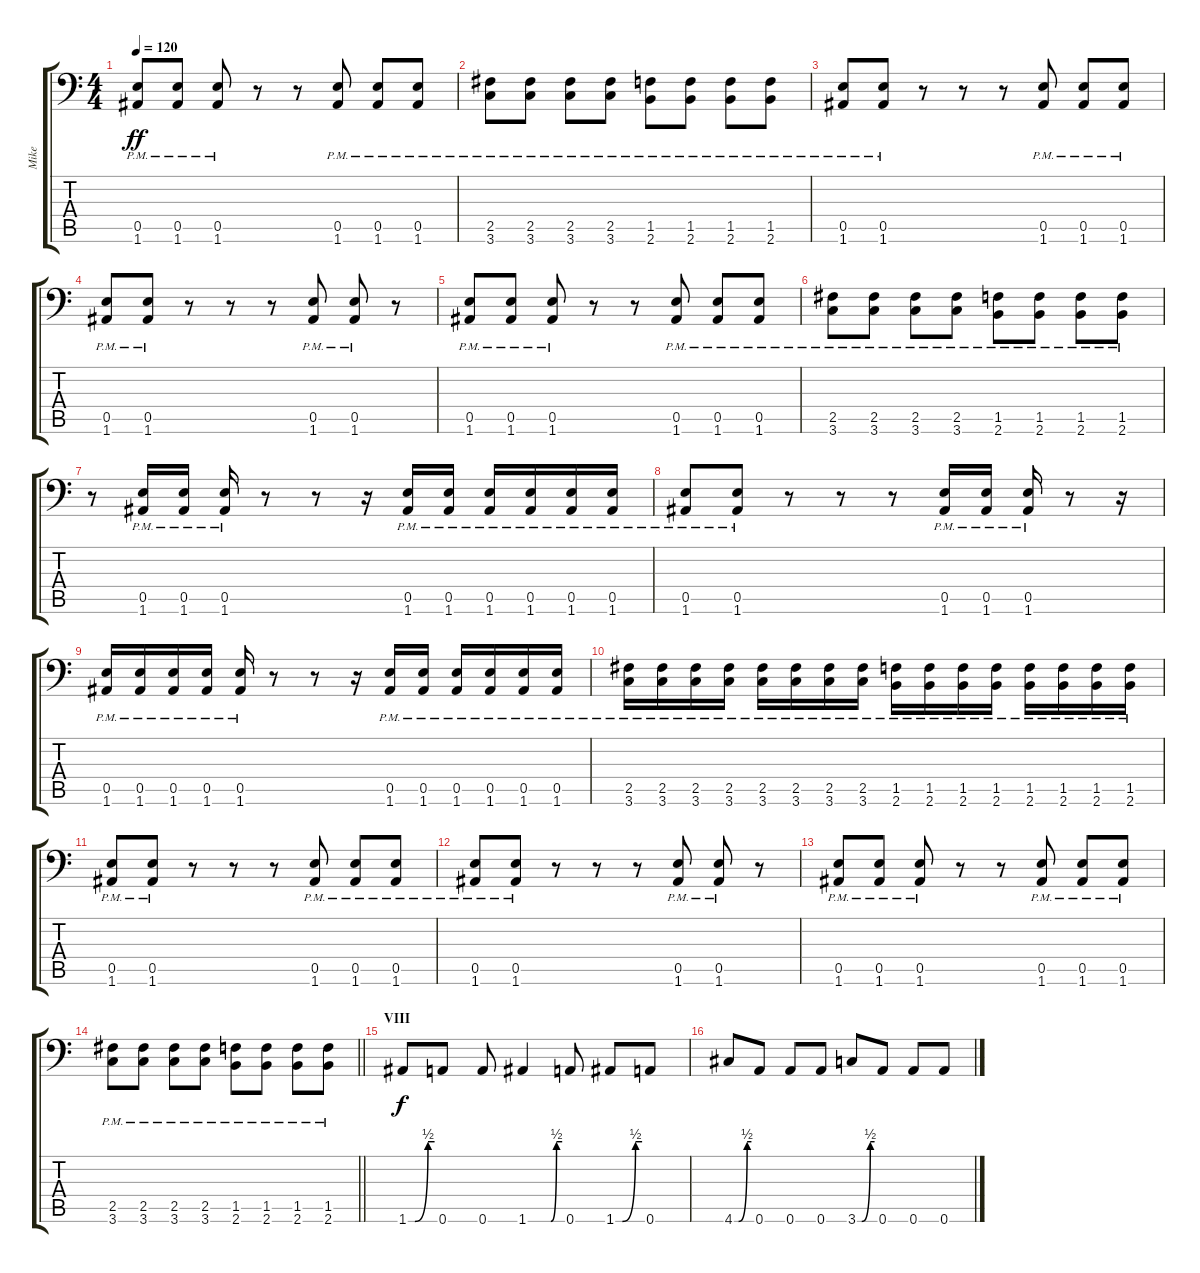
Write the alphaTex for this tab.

\track ("Mike" "Mike") {instrument distortionguitar}
\staff {score tabs}
\tuning (B3 Gb3 D3 A2 E2 A1) {hide}
\ts (4 4)
\tempo 120
\clef f4
\ks c
(0.5{pm} 1.6{pm}).8{dy ff} (0.5{pm} 1.6{pm}).8 (0.5{pm} 1.6{pm}).8 r.8 r.8 (0.5{pm} 1.6{pm}).8 (0.5{pm} 1.6{pm}).8 (0.5{pm} 1.6{pm}).8 |
(2.5{pm} 3.6{pm}).8 (2.5{pm} 3.6{pm}).8 (2.5{pm} 3.6{pm}).8 (2.5{pm} 3.6{pm}).8 (1.5{pm} 2.6{pm}).8 (1.5{pm} 2.6{pm}).8 (1.5{pm} 2.6{pm}).8 (1.5{pm} 2.6{pm}).8 |
(0.5{pm} 1.6{pm}).8 (0.5{pm} 1.6{pm}).8 r.8 r.8 r.8 (0.5{pm} 1.6{pm}).8 (0.5{pm} 1.6{pm}).8 (0.5{pm} 1.6{pm}).8 |
(0.5{pm} 1.6{pm}).8 (0.5{pm} 1.6{pm}).8 r.8 r.8 r.8 (0.5{pm} 1.6{pm}).8 (0.5{pm} 1.6{pm}).8 r.8 |
(0.5{pm} 1.6{pm}).8 (0.5{pm} 1.6{pm}).8 (0.5{pm} 1.6{pm}).8 r.8 r.8 (0.5{pm} 1.6{pm}).8 (0.5{pm} 1.6{pm}).8 (0.5{pm} 1.6{pm}).8 |
(2.5{pm} 3.6{pm}).8 (2.5{pm} 3.6{pm}).8 (2.5{pm} 3.6{pm}).8 (2.5{pm} 3.6{pm}).8 (1.5{pm} 2.6{pm}).8 (1.5{pm} 2.6{pm}).8 (1.5{pm} 2.6{pm}).8 (1.5{pm} 2.6{pm}).8 |
r.8{volume 16 balance 12} (0.5{pm} 1.6{pm}).16 (0.5{pm} 1.6{pm}).16 (0.5{pm} 1.6{pm}).16 r.8 r.8 r.16 (0.5{pm} 1.6{pm}).16 (0.5{pm} 1.6{pm}).16 (0.5{pm} 1.6{pm}).16 (0.5{pm} 1.6{pm}).16 (0.5{pm} 1.6{pm}).16 (0.5{pm} 1.6{pm}).16 |
(0.5{pm} 1.6{pm}).8 (0.5{pm} 1.6{pm}).8 r.8 r.8 r.8 (0.5{pm} 1.6{pm}).16 (0.5{pm} 1.6{pm}).16 (0.5{pm} 1.6{pm}).16 r.8 r.16 |
(0.5{pm} 1.6{pm}).16 (0.5{pm} 1.6{pm}).16 (0.5{pm} 1.6{pm}).16 (0.5{pm} 1.6{pm}).16 (0.5{pm} 1.6{pm}).16 r.8 r.8 r.16 (0.5{pm} 1.6{pm}).16 (0.5{pm} 1.6{pm}).16 (0.5{pm} 1.6{pm}).16 (0.5{pm} 1.6{pm}).16 (0.5{pm} 1.6{pm}).16 (0.5{pm} 1.6{pm}).16 |
(2.5{pm} 3.6{pm}).16 (2.5{pm} 3.6{pm}).16 (2.5{pm} 3.6{pm}).16 (2.5{pm} 3.6{pm}).16 (2.5{pm} 3.6{pm}).16 (2.5{pm} 3.6{pm}).16 (2.5{pm} 3.6{pm}).16 (2.5{pm} 3.6{pm}).16 (1.5{pm} 2.6{pm}).16 (1.5{pm} 2.6{pm}).16 (1.5{pm} 2.6{pm}).16 (1.5{pm} 2.6{pm}).16 (1.5{pm} 2.6{pm}).16 (1.5{pm} 2.6{pm}).16 (1.5{pm} 2.6{pm}).16 (1.5{pm} 2.6{pm}).16 |
(0.5{pm} 1.6{pm}).8 (0.5{pm} 1.6{pm}).8 r.8 r.8 r.8 (0.5{pm} 1.6{pm}).8 (0.5{pm} 1.6{pm}).8 (0.5{pm} 1.6{pm}).8 |
(0.5{pm} 1.6{pm}).8 (0.5{pm} 1.6{pm}).8 r.8 r.8 r.8 (0.5{pm} 1.6{pm}).8 (0.5{pm} 1.6{pm}).8 r.8 |
(0.5{pm} 1.6{pm}).8 (0.5{pm} 1.6{pm}).8 (0.5{pm} 1.6{pm}).8 r.8 r.8 (0.5{pm} 1.6{pm}).8 (0.5{pm} 1.6{pm}).8 (0.5{pm} 1.6{pm}).8 |
\barLineRight lightlight
(2.5{pm} 3.6{pm}).8 (2.5{pm} 3.6{pm}).8 (2.5{pm} 3.6{pm}).8 (2.5{pm} 3.6{pm}).8 (1.5{pm} 2.6{pm}).8 (1.5{pm} 2.6{pm}).8 (1.5{pm} 2.6{pm}).8 (1.5{pm} 2.6{pm}).8 |
\section ("" "VIII")
1.6{be (custom 0 0 15 0 45 2 60 2)}.8{dy f volume 13 balance 13} 0.6.8 0.6.8 1.6{be (custom 0 0 15 0 30 0 40 0 50 2 60 2)}.4 0.6.8 1.6{be (custom 0 0 15 0 45 2 60 2)}.8 0.6.8 |
4.6{be (custom 0 0 15 0 45 2 60 2)}.8 0.6.8 0.6.8 0.6.8 3.6{be (custom 0 0 15 0 45 2 60 2)}.8 0.6.8 0.6.8 0.6.8
